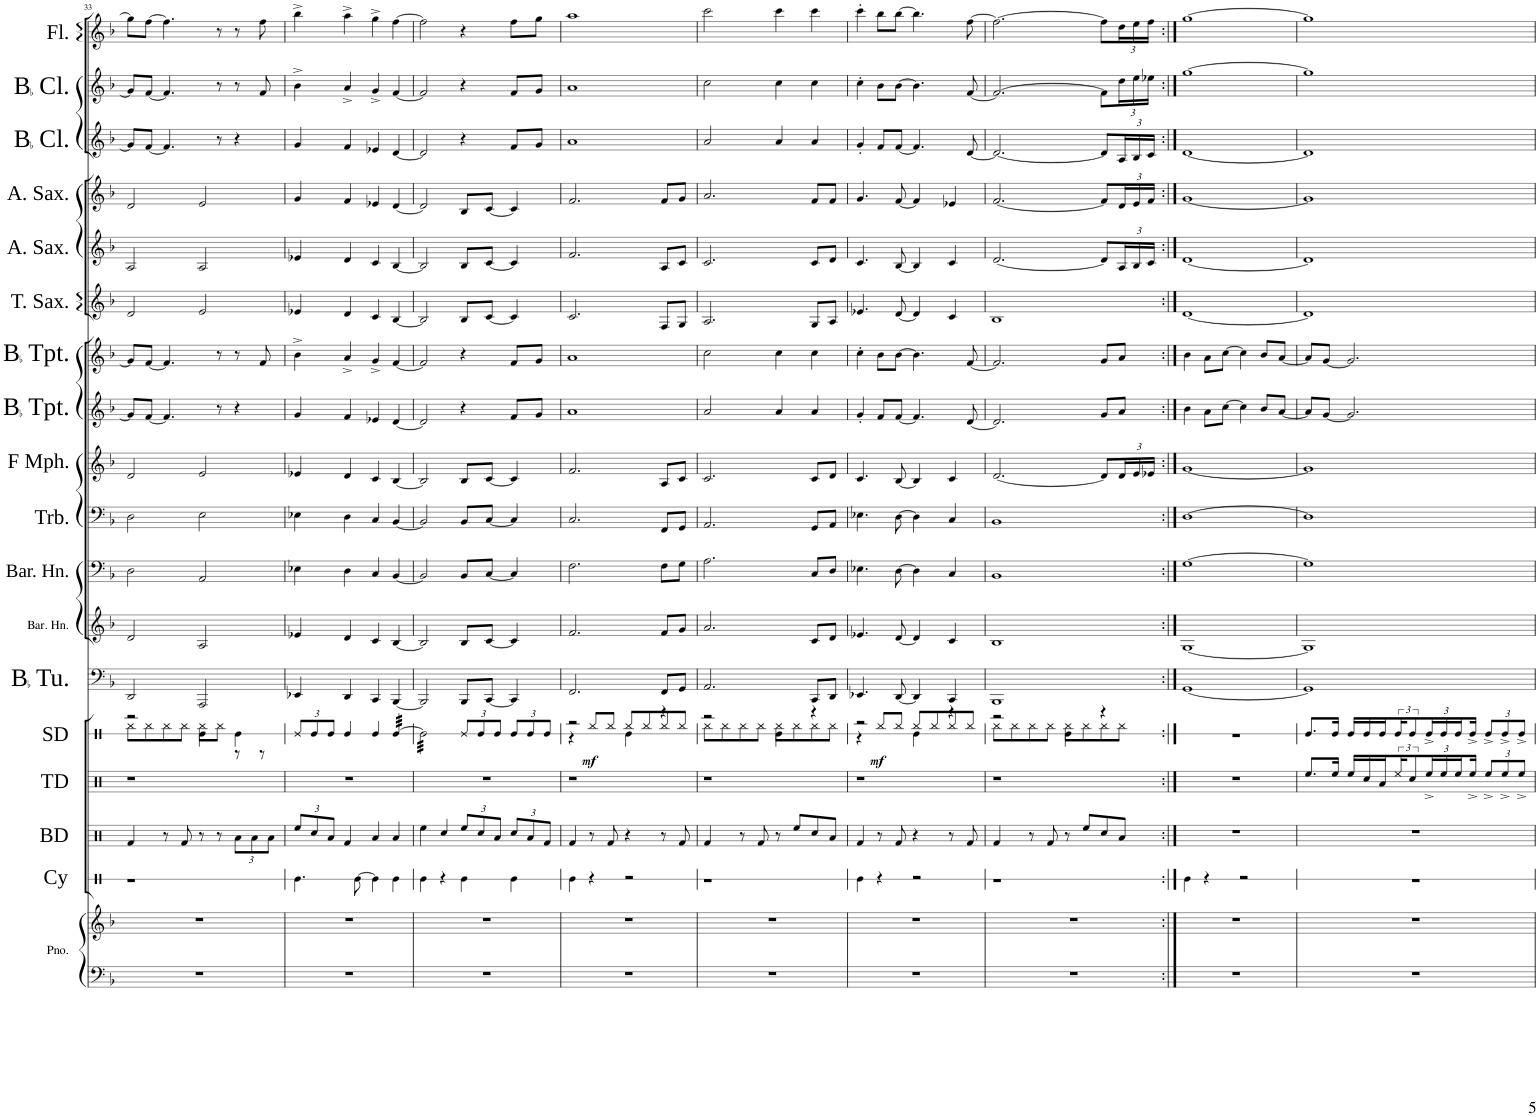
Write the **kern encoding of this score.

**kern	**kern	**kern	**kern	**kern	**kern	**dynam	**kern	**kern	**kern	**kern	**kern	**kern	**kern	**kern	**kern	**kern	**kern	**kern	**kern
*part18	*part18	*part17	*part16	*part15	*part14	*part14	*part13	*part12	*part11	*part10	*part9	*part8	*part7	*part6	*part5	*part4	*part3	*part2	*part1
*staff19	*staff18	*staff17	*staff16	*staff15	*staff14	*staff14	*staff13	*staff12	*staff11	*staff10	*staff9	*staff8	*staff7	*staff6	*staff5	*staff4	*staff3	*staff2	*staff1
*I"Piano	*	*I"Cymbals	*I"Bass Drums	*I"Tenor Drums	*I"Snare Drum	*	*I"BaccidentalFlat Tuba	*I"Baritone Horn	*I"Baritone Horn	*I"Trombone	*I"F Mellophone	*I"BaccidentalFlat Trumpet	*I"BaccidentalFlat Trumpet	*I"Tenor Saxophone	*I"Alto Saxophone	*I"Alto Saxophone	*I"BaccidentalFlat Clarinet	*I"BaccidentalFlat Clarinet	*I"Flute
*I'Pno.	*	*I'Cy	*I'BD	*I'TD	*I'SD	*	*I'BaccidentalFlat Tu.	*I'Bar. Hn.	*I'Bar. Hn.	*I'Trb.	*I'F Mph.	*I'BaccidentalFlat Tpt.	*I'BaccidentalFlat Tpt.	*I'T. Sax.	*I'A. Sax.	*I'A. Sax.	*I'BaccidentalFlat Cl.	*I'BaccidentalFlat Cl.	*I'Fl.
!!LO:PB:g=z
*clefF4	*clefG2	*clefX	*clefX	*clefX	*clefX	*	*clefF4	*clefG2	*clefF4	*clefF4	*clefG2	*clefG2	*clefG2	*clefG2	*clefG2	*clefG2	*clefG2	*clefG2	*clefG2
*	*	*	*	*	*	*	*	*ITrd4c7	*ITrd4c7	*	*ITrd4c7	*ITrd1c2	*ITrd1c2	*ITrd8c14	*ITrd5c9	*ITrd5c9	*ITrd1c2	*ITrd1c2	*
*k[b-]	*k[b-]	*k[]	*k[]	*k[]	*k[]	*	*k[b-]	*k[b-]	*k[b-]	*k[b-]	*k[b-]	*k[b-]	*k[b-]	*k[b-]	*k[b-]	*k[b-]	*k[b-]	*k[b-]	*k[b-]
*M4/4	*M4/4	*M4/4	*M4/4	*M4/4	*M4/4	*	*M4/4	*M4/4	*M4/4	*M4/4	*M4/4	*M4/4	*M4/4	*M4/4	*M4/4	*M4/4	*M4/4	*M4/4	*M4/4
=33	=33	=33	=33	=33	=33	=33	=33	=33	=33	=33	=33	=33	=33	=33	=33	=33	=33	=33	=33
*	*	*	*	*	*^	*	*	*	*	*	*	*	*	*	*	*	*	*	*
1r	1r	1r	4Rf/	1r	2r	8Ra\L	.	2DD/	2d/	2D\	2D\	2d/	8g/L]	8g/L]	2d/	2A/	2d/	8g/L]	8g/L]	8gg\L]
.	.	.	.	.	.	8Ra\	.	.	.	.	.	.	[8f/J	[8f/J	.	.	.	[8f/J	[8f/J	[8ff\J
.	.	.	8r	.	.	8Ra\	.	.	.	.	.	.	4.f/]	4.f/]	.	.	.	4.f/]	4.f/]	4.ff\]
.	.	.	8Rf/	.	.	8Ra\J	.	.	.	.	.	.	.	.	.	.	.	.	.	.
.	.	.	8r	.	4Re\	8Ra\L	.	2AAA/	2A/	2AA/	2E\	2e/	.	.	2e/	2A/	2e/	.	.	.
.	.	.	8r	.	.	8Ra\J	.	.	.	.	.	.	8r	8r	.	.	.	8r	8r	8r
*	*	*	*Xbrackettup	*	*	*	*	*	*	*	*	*	*	*	*	*	*	*	*	*
.	.	.	12Ra\L	.	4Re\	8r	.	.	.	.	.	.	4r	8r	.	.	.	4r	8r	8r
.	.	.	12Ra\	.	.	.	.	.	.	.	.	.	.	.	.	.	.	.	.	.
.	.	.	.	.	.	8r	.	.	.	.	.	.	.	8f/	.	.	.	.	8f/	8ff\
.	.	.	12Ra\J	.	.	.	.	.	.	.	.	.	.	.	.	.	.	.	.	.
*	*	*	*	*	*v	*v	*	*	*	*	*	*	*	*	*	*	*	*	*	*
=34	=34	=34	=34	=34	=34	=34	=34	=34	=34	=34	=34	=34	=34	=34	=34	=34	=34	=34	=34
*	*	*	*	*	*Xbrackettup	*	*	*	*	*	*	*	*	*	*	*	*	*	*
1r	1r	4.Re\	12Ree/L	1r	12Re/L	.	4EE-X/	4e-X/	4E-X\	4E-X\	4e-X/	4g/	4b-^\	4e-X/	4e-X/	4g/	4g/	4b-^\	4bb-^\
.	.	.	12Rcc/	.	12Re/	.	.	.	.	.	.	.	.	.	.	.	.	.	.
.	.	.	12Ra/J	.	12Re/J	.	.	.	.	.	.	.	.	.	.	.	.	.	.
.	.	.	4Rf/	.	4Re/	.	4DD/	4d/	4D\	4D\	4d/	4f/	4a^/	4d/	4d/	4f/	4f/	4a^/	4aa^\
.	.	[8Re\	.	.	.	.	.	.	.	.	.	.	.	.	.	.	.	.	.
.	.	4Re\]	4Ra/	.	4Re/	.	4CC/	4c/	4C/	4C/	4c/	4e-X/	4g^/	4c/	4c/	4e-X/	4e-X/	4g^/	4gg^\
*	*	*	*	*	*tremolo	*	*	*	*	*	*	*	*	*	*	*	*	*	*
.	.	4Re\	4Ra/	.	[32Re/LLL	.	[4BBB-/	[4B-/	[4BB-/	[4BB-/	[4B-/	[4d/	[4f/	[4B-/	[4B-/	[4d/	[4d/	[4f/	[4ff\
.	.	.	.	.	32Re/	.	.	.	.	.	.	.	.	.	.	.	.	.	.
.	.	.	.	.	32Re/	.	.	.	.	.	.	.	.	.	.	.	.	.	.
.	.	.	.	.	32Re/	.	.	.	.	.	.	.	.	.	.	.	.	.	.
.	.	.	.	.	32Re/	.	.	.	.	.	.	.	.	.	.	.	.	.	.
.	.	.	.	.	32Re/	.	.	.	.	.	.	.	.	.	.	.	.	.	.
.	.	.	.	.	32Re/	.	.	.	.	.	.	.	.	.	.	.	.	.	.
.	.	.	.	.	32Re/JJJ	.	.	.	.	.	.	.	.	.	.	.	.	.	.
=35	=35	=35	=35	=35	=35	=35	=35	=35	=35	=35	=35	=35	=35	=35	=35	=35	=35	=35	=35
1r	1r	4Re\	4Ree\	1r	32Re\]LLL	.	2BBB-/]	2B-/]	2BB-/]	2BB-/]	2B-/]	2d/]	2f/]	2B-/]	2B-/]	2d/]	2d/]	2f/]	2ff\]
.	.	.	.	.	32Re\	.	.	.	.	.	.	.	.	.	.	.	.	.	.
.	.	.	.	.	32Re\	.	.	.	.	.	.	.	.	.	.	.	.	.	.
.	.	.	.	.	32Re\	.	.	.	.	.	.	.	.	.	.	.	.	.	.
.	.	.	.	.	32Re\	.	.	.	.	.	.	.	.	.	.	.	.	.	.
.	.	.	.	.	32Re\	.	.	.	.	.	.	.	.	.	.	.	.	.	.
.	.	.	.	.	32Re\	.	.	.	.	.	.	.	.	.	.	.	.	.	.
.	.	.	.	.	32Re\	.	.	.	.	.	.	.	.	.	.	.	.	.	.
.	.	4r	4Rcc/	.	32Re\	.	.	.	.	.	.	.	.	.	.	.	.	.	.
.	.	.	.	.	32Re\	.	.	.	.	.	.	.	.	.	.	.	.	.	.
.	.	.	.	.	32Re\	.	.	.	.	.	.	.	.	.	.	.	.	.	.
.	.	.	.	.	32Re\	.	.	.	.	.	.	.	.	.	.	.	.	.	.
.	.	.	.	.	32Re\	.	.	.	.	.	.	.	.	.	.	.	.	.	.
.	.	.	.	.	32Re\	.	.	.	.	.	.	.	.	.	.	.	.	.	.
.	.	.	.	.	32Re\	.	.	.	.	.	.	.	.	.	.	.	.	.	.
.	.	.	.	.	32Re\JJJ	.	.	.	.	.	.	.	.	.	.	.	.	.	.
*	*	*	*	*	*Xtremolo	*	*	*	*	*	*	*	*	*	*	*	*	*	*
.	.	4Re\	12Ree/L	.	12Re/L	.	8BBB-/L	8B-/L	8BB-/L	8BB-/L	8B-/L	4r	4r	8B-/L	8B-/L	8B-/L	4r	4r	4r
.	.	.	12Rcc/	.	12Re/	.	.	.	.	.	.	.	.	.	.	.	.	.	.
.	.	.	.	.	.	.	[8CC/J	[8c/J	[8C/J	[8C/J	[8c/J	.	.	[8c/J	[8c/J	[8c/J	.	.	.
.	.	.	12Ra/J	.	12Re/J	.	.	.	.	.	.	.	.	.	.	.	.	.	.
.	.	4Re\	12Rcc/L	.	12Re/L	.	4CC/]	4c/]	4C/]	4C/]	4c/]	8f/L	8f/L	4c/]	4c/]	4c/]	8f/L	8f/L	8ff\L
.	.	.	12Ra/	.	12Re/	.	.	.	.	.	.	.	.	.	.	.	.	.	.
.	.	.	.	.	.	.	.	.	.	.	.	8g/J	8g/J	.	.	.	8g/J	8g/J	8gg\J
.	.	.	12Rf/J	.	12Re/J	.	.	.	.	.	.	.	.	.	.	.	.	.	.
=36	=36	=36	=36	=36	=36	=36	=36	=36	=36	=36	=36	=36	=36	=36	=36	=36	=36	=36	=36
*	*	*	*	*	*^	*	*	*	*	*	*	*	*	*	*	*	*	*	*
1r	1r	4Re\	4Rf/	1r	2r	4r	.	2.FF/	2.f/	2.F\	2.C/	2.f/	1a	1a	2.c/	2.f/	2.f/	1a	1a	1aa
!	!	!	!	!	!	!	!LO:DY:b	!	!	!	!	!	!	!	!	!	!	!	!	!
.	.	4r	8r	.	.	8Ra/L	mf	.	.	.	.	.	.	.	.	.	.	.	.	.
.	.	.	8Rf/	.	.	8Ra/J	.	.	.	.	.	.	.	.	.	.	.	.	.	.
.	.	2r	4r	.	4Re\	8Ra/L	.	.	.	.	.	.	.	.	.	.	.	.	.	.
.	.	.	.	.	.	8Ra/	.	.	.	.	.	.	.	.	.	.	.	.	.	.
.	.	.	8r	.	4r	8Ra/	.	8FF/L	8f/L	8F\L	8FF/L	8A/L	.	.	8F/L	8A/L	8f/L	.	.	.
.	.	.	8Rf/	.	.	8Ra/J	.	8GG/J	8g/J	8G\J	8GG/J	8c/J	.	.	8G/J	8c/J	8g/J	.	.	.
=37	=37	=37	=37	=37	=37	=37	=37	=37	=37	=37	=37	=37	=37	=37	=37	=37	=37	=37	=37	=37
1r	1r	1r	4Rf/	1r	2r	8Ra\L	.	2.AA/	2.a/	2.A\	2.AA/	2.c/	2a/	2cc\	2.A/	2.c/	2.a/	2a/	2cc\	2ccc\
.	.	.	.	.	.	8Ra\	.	.	.	.	.	.	.	.	.	.	.	.	.	.
.	.	.	8r	.	.	8Ra\	.	.	.	.	.	.	.	.	.	.	.	.	.	.
.	.	.	8Rf/	.	.	8Ra\J	.	.	.	.	.	.	.	.	.	.	.	.	.	.
.	.	.	8r	.	4Re\	8Ra\L	.	.	.	.	.	.	4a/	4cc\	.	.	.	4a/	4cc\	4ccc\
.	.	.	8Ree/L	.	.	8Ra\	.	.	.	.	.	.	.	.	.	.	.	.	.	.
.	.	.	8Rcc/	.	4r	8Ra\	.	8CC/L	8c/L	8C/L	8GG/L	8c/L	4a/	4cc\	8G/L	8c/L	8f/L	4a/	4cc\	4ccc\
.	.	.	8Ra/J	.	.	8Ra\J	.	8DD/J	8d/J	8D/J	8AA/J	8d/J	.	.	8A/J	8d/J	8f/J	.	.	.
=38	=38	=38	=38	=38	=38	=38	=38	=38	=38	=38	=38	=38	=38	=38	=38	=38	=38	=38	=38	=38
1r	1r	4Re\	4Rf/	1r	2r	4r	.	4.EE-X/	4.e-X/	4.E-X\	4.E-X\	4.c/	4g'/	4cc'\	4.e-X/	4.c/	4.g/	4g'/	4cc'\	4ccc'\
!	!	!	!	!	!	!	!LO:DY:b	!	!	!	!	!	!	!	!	!	!	!	!	!
.	.	4r	8r	.	.	8Ra/L	mf	.	.	.	.	.	8f/L	8b-\L	.	.	.	8f/L	8b-\L	8bb-\L
.	.	.	8Rf/	.	.	8Ra/J	.	[8DD/	[8d/	[8D\	[8D\	[8B-/	[8f/J	[8b-\J	[8d/	[8B-/	[8f/	[8f/J	[8b-\J	[8bb-\J
.	.	2r	4r	.	4Re\	8Ra/L	.	4DD/]	4d/]	4D\]	4D\]	4B-/]	4.f/]	4.b-\]	4d/]	4B-/]	4f/]	4.f/]	4.b-\]	4.bb-\]
.	.	.	.	.	.	8Ra/	.	.	.	.	.	.	.	.	.	.	.	.	.	.
.	.	.	8r	.	4r	8Ra/	.	4CC/	4c/	4C/	4C/	4c/	.	.	4c/	4c/	4e-X/	.	.	.
.	.	.	8Rf/	.	.	8Ra/J	.	.	.	.	.	.	[8d/	[8f/	.	.	.	[8d/	[8f/	[8ff\
=39	=39	=39	=39	=39	=39	=39	=39	=39	=39	=39	=39	=39	=39	=39	=39	=39	=39	=39	=39	=39
1r	1r	1r	4Rf/	1r	2r	8Ra\L	.	1BBB-	1B-	1BB-	1BB-	[2.d/	2.d/]	2.f/]	1B-	[2.d/	[2.f/	2.d/_	2.f/_	2.ff\_
.	.	.	.	.	.	8Ra\	.	.	.	.	.	.	.	.	.	.	.	.	.	.
.	.	.	8r	.	.	8Ra\	.	.	.	.	.	.	.	.	.	.	.	.	.	.
.	.	.	8Rf/	.	.	8Ra\J	.	.	.	.	.	.	.	.	.	.	.	.	.	.
.	.	.	8r	.	4Re\	8Ra\L	.	.	.	.	.	.	.	.	.	.	.	.	.	.
.	.	.	8Ree/L	.	.	8Ra\	.	.	.	.	.	.	.	.	.	.	.	.	.	.
.	.	.	8Rcc/	.	4r	8Ra\	.	.	.	.	.	8d/L]	8g/L	8g/L	.	8d/L]	8f/L]	8d/L]	8f\L]	8ff\L]
*	*	*	*	*	*	*	*	*	*	*	*	*Xbrackettup	*	*	*	*Xbrackettup	*Xbrackettup	*Xbrackettup	*Xbrackettup	*Xbrackettup
.	.	.	8Ra/J	.	.	8Ra\J	.	.	.	.	.	24d/L	8a/J	8a/J	.	24A/L	24d/L	24A/L	24dd\L	24dd\L
.	.	.	.	.	.	.	.	.	.	.	.	24e/	.	.	.	24B-/	24e/	24B-/	24ee\	24ee\
.	.	.	.	.	.	.	.	.	.	.	.	24e-X/JJ	.	.	.	24c/JJ	24f/JJ	24c/JJ	24ee-X\JJ	24ff\JJ
*	*	*	*	*	*v	*v	*	*	*	*	*	*	*	*	*	*	*	*	*	*
=40:|!	=40:|!	=40:|!	=40:|!	=40:|!	=40:|!	=40:|!	=40:|!	=40:|!	=40:|!	=40:|!	=40:|!	=40:|!	=40:|!	=40:|!	=40:|!	=40:|!	=40:|!	=40:|!	=40:|!
1r	1r	4Re\	1r	1r	1r	.	[1GG	[1G	[1G	[1D	[1g	4b-\	4b-\	[1d	[1d	[1g	[1d	[1gg	[1gg
.	.	4r	.	.	.	.	.	.	.	.	.	8a\L	8a\L	.	.	.	.	.	.
.	.	.	.	.	.	.	.	.	.	.	.	[8cc\J	[8cc\J	.	.	.	.	.	.
.	.	2r	.	.	.	.	.	.	.	.	.	4cc\]	4cc\]	.	.	.	.	.	.
.	.	.	.	.	.	.	.	.	.	.	.	8b-/L	8b-/L	.	.	.	.	.	.
.	.	.	.	.	.	.	.	.	.	.	.	[8a/J	[8a/J	.	.	.	.	.	.
=41	=41	=41	=41	=41	=41	=41	=41	=41	=41	=41	=41	=41	=41	=41	=41	=41	=41	=41	=41
1r	1r	1r	1r	8.Ree/L	8.Re/L	.	1GG]	1G]	1G]	1D]	1g]	8a/L]	8a/L]	1d]	1d]	1g]	1d]	1gg]	1gg]
.	.	.	.	.	.	.	.	.	.	.	.	[8g/J	[8g/J	.	.	.	.	.	.
.	.	.	.	16Ree/Jk	16Re/Jk	.	.	.	.	.	.	.	.	.	.	.	.	.	.
.	.	.	.	16Ree/LL	16Re/LL	.	.	.	.	.	.	2.g/]	2.g/]	.	.	.	.	.	.
.	.	.	.	16Rcc/	16Re/	.	.	.	.	.	.	.	.	.	.	.	.	.	.
.	.	.	.	16Ra/	16Re/	.	.	.	.	.	.	.	.	.	.	.	.	.	.
*	*	*	*	*	*brackettup	*	*	*	*	*	*	*	*	*	*	*	*	*	*
.	.	.	.	24Ree/J	24Re/J	.	.	.	.	.	.	.	.	.	.	.	.	.	.
.	.	.	.	12Rcc/	12Re/	.	.	.	.	.	.	.	.	.	.	.	.	.	.
*	*	*	*	*Xbrackettup	*Xbrackettup	*	*	*	*	*	*	*	*	*	*	*	*	*	*
.	.	.	.	24Ree^/L	24Re^/L	.	.	.	.	.	.	.	.	.	.	.	.	.	.
.	.	.	.	24Ree/	24Re/	.	.	.	.	.	.	.	.	.	.	.	.	.	.
.	.	.	.	24Ree/	24Re/	.	.	.	.	.	.	.	.	.	.	.	.	.	.
.	.	.	.	16Ree^/JJ	16Re^/JJ	.	.	.	.	.	.	.	.	.	.	.	.	.	.
.	.	.	.	12Ree^/L	12Re^/L	.	.	.	.	.	.	.	.	.	.	.	.	.	.
.	.	.	.	12Ree^/	12Re^/	.	.	.	.	.	.	.	.	.	.	.	.	.	.
.	.	.	.	12Ree^/J	12Re^/J	.	.	.	.	.	.	.	.	.	.	.	.	.	.
=	=	=	=	=	=	=	=	=	=	=	=	=	=	=	=	=	=	=	=
*-	*-	*-	*-	*-	*-	*-	*-	*-	*-	*-	*-	*-	*-	*-	*-	*-	*-	*-	*-
